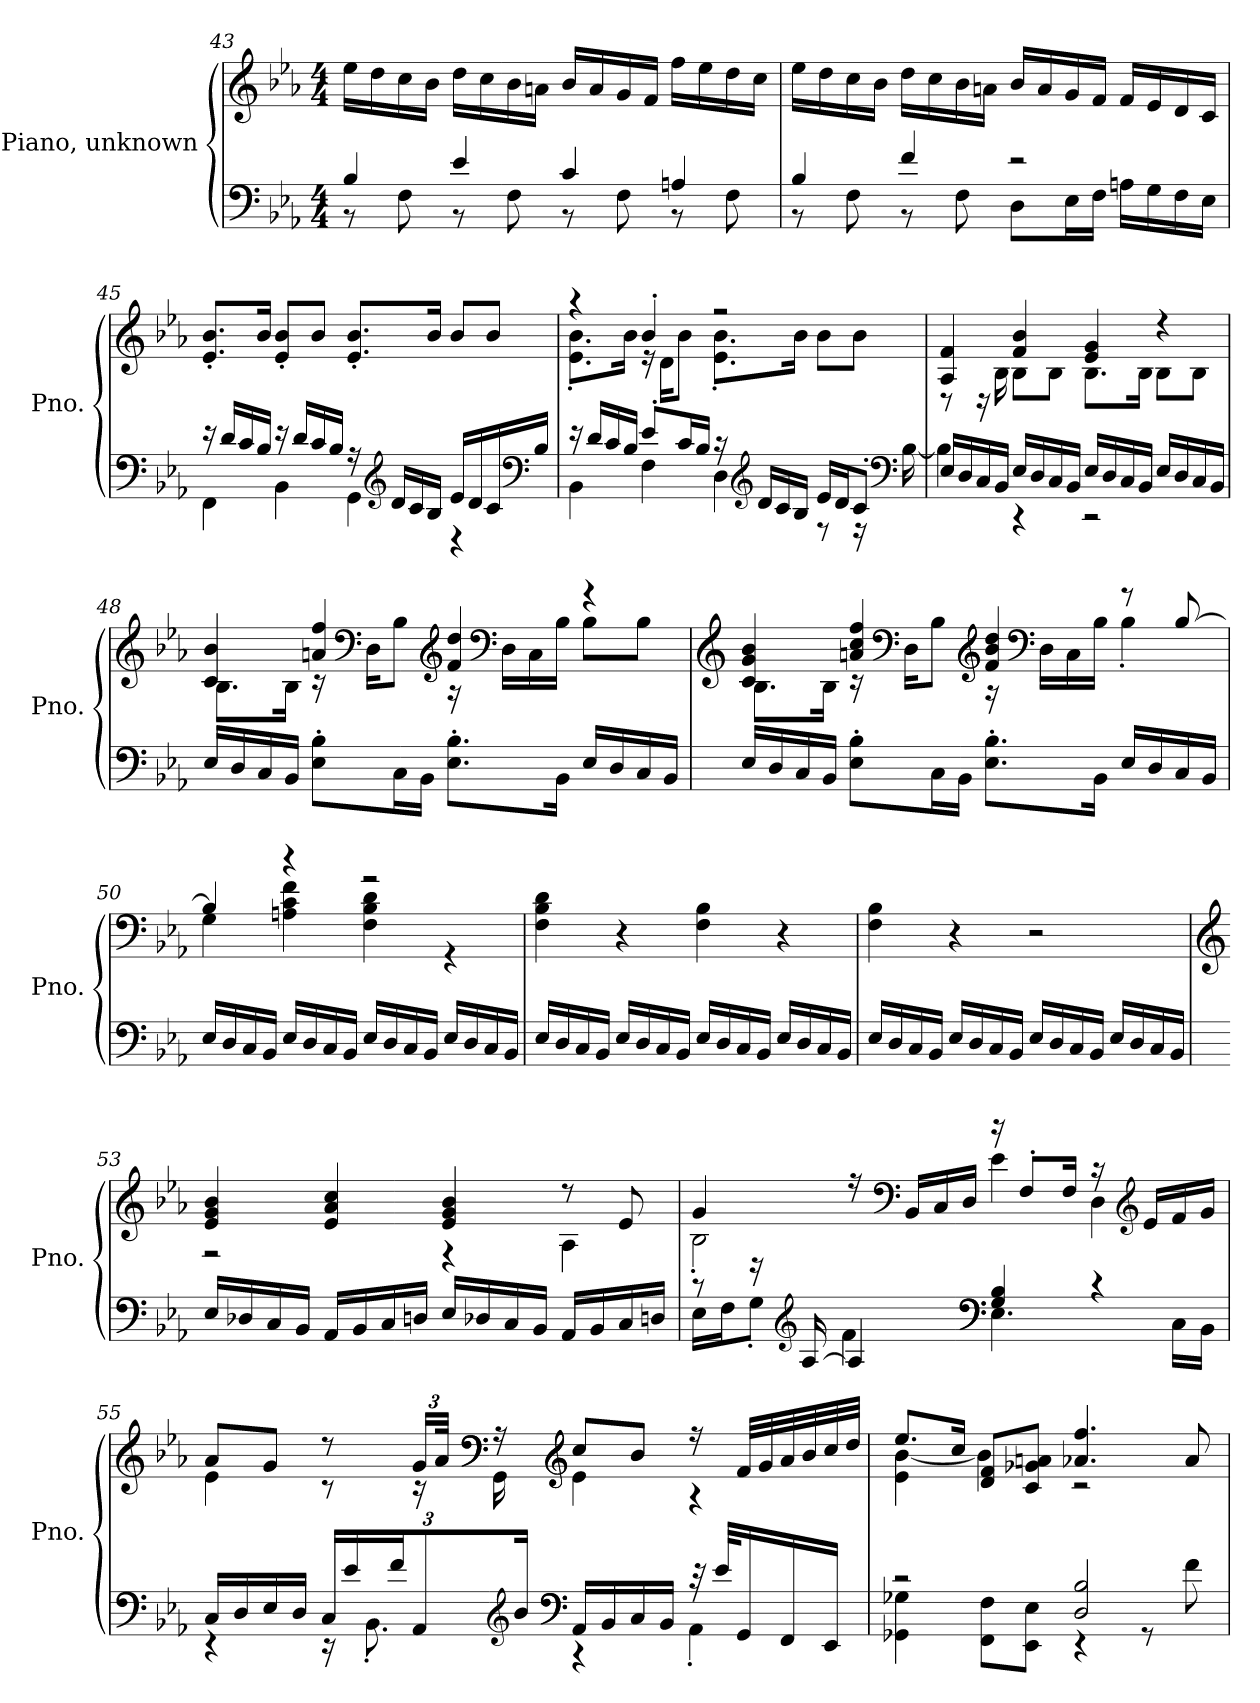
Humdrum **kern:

**kern	**kern
*part1	*part1
*staff2	*staff1
*I"Piano, unknown	*
*I'Pno.	*
!!LO:LB:g=z
*clefF4	*clefG2
*k[b-e-a-]	*k[b-e-a-]
*M4/4	*M4/4
=43	=43
*^	*
4B-/	8r	16ee-\LL
.	.	16dd\
.	8F\	16cc\
.	.	16b-\JJ
4e-/	8r	16dd\LL
.	.	16cc\
.	8F\	16b-\
.	.	16an\JJ
4c/	8r	16b-/LL
.	.	16a/
.	8F\	16g/
.	.	16f/JJ
4An/	8r	16ff\LL
.	.	16ee-\
.	8F\	16dd\
.	.	16cc\JJ
=44	=44	=44
4B-/	8r	16ee-\LL
.	.	16dd\
.	8F\	16cc\
.	.	16b-\JJ
4f/	8r	16dd\LL
.	.	16cc\
.	8F\	16b-\
.	.	16an\JJ
2r	8D\L	16b-/LL
.	.	16a/
.	16E-\L	16g/
.	16F\JJ	16f/JJ
.	16An\LL	16f/LL
.	16G\	16e-/
.	16F\	16d/
.	16E-\JJ	16c/JJ
!!LO:LB:g=z
=45	=45	=45
16r	4FF\	8.e-/' 8.b-/'L
16d/LL	.	.
16c/	.	.
16B-/JJ	.	16b-/Jk
16r	4BB-\	8e-/' 8b-/'L
16d/LL	.	.
16c/	.	8b-/J
16B-/JJ	.	.
16r	4GG\	8.e-/' 8.b-/'L
*clefG2	*	*
16d/LL	.	.
16c/	.	.
16B-/JJ	.	16b-/Jk
16e-/LL	4r	8b-/L
16d/	.	.
16c/	.	8b-/J
*clefF4	*	*
16B-/JJ	.	.
=46	=46	=46
*	*	*^
16r	4BB-\	4r	8.e-\' 8.b-\'L
16d/LL	.	.	.
16c/	.	.	.
16B-/JJ	.	.	16b-\Jk
8e-'/L	4F\	4b-'/	16r
.	.	.	16d\KL
16c/L	.	.	8b-\J
16B-/JJ	.	.	.
16r	4D\	2r	8.e-\' 8.b-\'L
*clefG2	*	*	*
16d/LL	.	.	.
16c/	.	.	.
16B-/JJ	.	.	16b-\Jk
16e-/LL	8r	.	8b-\L
16d/J	.	.	.
8c'/J	16r	.	8b-\J
*clefF4	*	*	*
.	[16B-\	.	.
!!LO:LB:g=z	!!
=47	=47	=47	=47
16E-/LL	4B-\]	4A-/ 4f/	8r
16D/	.	.	.
16C/	.	.	16r
16BB-/JJ	.	.	16B-\
16E-/LL	4r	4f/ 4b-/	8B-\L
16D/	.	.	.
16C/	.	.	8B-\J
16BB-/JJ	.	.	.
16E-/LL	2r	4e-/ 4g/	8.B-\L
16D/	.	.	.
16C/	.	.	.
16BB-/JJ	.	.	16B-\Jk
16E-/LL	.	4r	8B-\L
16D/	.	.	.
16C/	.	.	8B-\J
16BB-/JJ	.	.	.
*v	*v	*	*
=48	=48	=48
16E-/LL	4c/ 4b-/	8.B-\L
16D/	.	.
16C/	.	.
16BB-/JJ	.	16B-\Jk
8E-\' 8B-\'L	4an/ 4ff/	16r
*	*clefF4	*
.	.	16D\KL
16C\L	.	8B-\J
16BB-\JJ	.	.
*	*clefG2	*
8.E-\' 8.B-\'L	4f/ 4dd/	16r
*	*clefF4	*
.	.	16D\LL
.	.	16C\
16BB-\Jk	.	16B-\JJ
16E-/LL	4r	8B-\L
16D/	.	.
16C/	.	8B-\J
16BB-/JJ	.	.
!!LO:LB:g=z	!!
=49	=49	=49
*	*clefG2	*
16E-/LL	4c/ 4g/ 4b-/	8.B-\L
16D/	.	.
16C/	.	.
16BB-/JJ	.	16B-\Jk
8E-\' 8B-\'L	4an/ 4cc/ 4ff/	16r
*	*clefF4	*
.	.	16D\KL
16C\L	.	8B-\J
16BB-\JJ	.	.
*	*clefG2	*
8.E-\' 8.B-\'L	4f/ 4b-/ 4dd/	16r
*	*clefF4	*
.	.	16D\LL
.	.	16C\
16BB-\Jk	.	16B-\JJ
16E-/LL	8r	4B-'\
16D/	.	.
16C/	[8B-/	.
16BB-/JJ	.	.
=50	=50	=50
16E-/LL	4B-/]	4G\
16D/	.	.
16C/	.	.
16BB-/JJ	.	.
16E-/LL	4r	4An\ 4c\ 4f\
16D/	.	.
16C/	.	.
16BB-/JJ	.	.
16E-/LL	2r	4F\ 4B-\ 4d\
16D/	.	.
16C/	.	.
16BB-/JJ	.	.
16E-/LL	.	4r
16D/	.	.
16C/	.	.
16BB-/JJ	.	.
*	*v	*v
!!LO:LB:g=z
=51	=51
16E-/LL	4F\ 4B-\ 4d\
16D/	.
16C/	.
16BB-/JJ	.
16E-/LL	4r
16D/	.
16C/	.
16BB-/JJ	.
16E-/LL	4F\ 4B-\
16D/	.
16C/	.
16BB-/JJ	.
16E-/LL	4r
16D/	.
16C/	.
16BB-/JJ	.
=52	=52
16E-/LL	4F\ 4B-\
16D/	.
16C/	.
16BB-/JJ	.
16E-/LL	4r
16D/	.
16C/	.
16BB-/JJ	.
16E-/LL	2r
16D/	.
16C/	.
16BB-/JJ	.
16E-/LL	.
16D/	.
16C/	.
16BB-/JJ	.
!!LO:PB:g=z
=53	=53
*	*clefG2
*	*^
16E-/LL	4e-/ 4g/ 4b-/	2r
16D-X/	.	.
16C/	.	.
16BB-/JJ	.	.
16AA-/LL	4e-/ 4a-/ 4cc/	.
16BB-/	.	.
16C/	.	.
16Dn/JJ	.	.
16E-/LL	4e-/ 4g/ 4b-/	4r
16D-X/	.	.
16C/	.	.
16BB-/JJ	.	.
16AA-/LL	8r	4A-\
16BB-/	.	.
16C/	8e-/	.
16Dn/JJ	.	.
=54	=54	=54
*^	*	*
8r	16E-\LL	4g/	2B-'\
.	16F\J	.	.
16r	8G'\J	.	.
*clefG2	*	*	*
[16A-/	.	.	.
4A-/]	4f\	16r	.
*	*	*clefF4	*
.	.	16BB-/LL	.
.	.	16C/	.
.	.	16D/JJ	.
*clefF4	*	*	*
4G/ 4B-/	4.E-\	16r	4e-\
.	.	8F'/L	.
.	.	16F/Jk	.
4r	.	16r	4D\
*	*	*clefG2	*
.	.	16e-/LL	.
.	16C\LL	16f/	.
.	16BB-\JJ	16g/JJ	.
!!LO:LB:g=z	!!
=55	=55	=55	=55
16C/LL	4r	8a-/L	4e-\
16D/	.	.	.
16E-/	.	8g/J	.
16D/JJ	.	.	.
*Xbrackettup	*	*	*
24C/LL	16r	8r	8r
24e-/	.	.	.
.	8.BB-'\	.	.
24f/J	.	.	.
*	*	*Xbrackettup	*
12AA-/	.	24g/LL	16r
.	.	48a-/JJk	.
*	*	*clefF4	*
.	.	16r	16GG\
*clefG2	*	*	*
24b-/Jk	.	.	.
*clefF4	*	*clefG2	*
16AA-/LL	4r	8cc/L	4e-\
16BB-/	.	.	.
16C/	.	8b-/J	.
16BB-/JJ	.	.	.
32r	4AA-'\	16r	4r
32e-/KLL	.	.	.
16GG/	.	32f/LLL	.
.	.	32g/	.
16FF/	.	32a-/	.
.	.	32b-/	.
16EE-/JJ	.	32cc/	.
.	.	32dd/JJJ	.
=56	=56	=56	=56
2r	4GG-X\ 4G-X\	8.ee-/L	4e-\ [4b-\
.	.	16cc/Jk	.
.	8FF\ 8F\L	8d/ 8f/L	4b-\]
.	8EE-\ 8E-\J	8c/ 8g-X/ 8an/J	.
2D/ 2B-/	4r	4.a-X/ 4.ff/	2r
.	8r	.	.
.	8f\	8a-/	.
*v	*v	*	*
*	*v	*v
=	=
*-	*-
